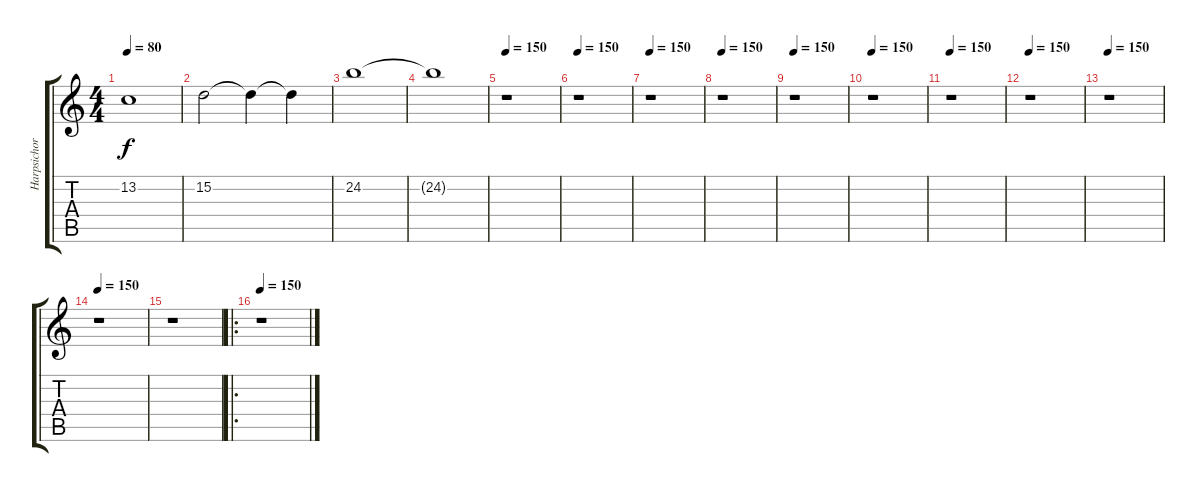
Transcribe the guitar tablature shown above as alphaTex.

\track ("Harpsichord/Harmony" "Harpsichor") {instrument harpsichord}
\staff {score tabs}
\tuning (E4 B3 G3 D3 A2 E2) {hide}
\ts (4 4)
\tempo 80
\clef g2
\ks c
13.2.1{dy f instrument overdrivenguitar} |
15.2.2{instrument overdrivenguitar} 15.2{t}.4 15.2{t}.4 |
24.2.1{instrument overdrivenguitar} |
24.2{t}.1 |
\tempo 150
r.1 |
\tempo 150
r.1 |
\tempo 150
r.1 |
\tempo 150
r.1 |
\tempo 150
r.1 |
\tempo 150
r.1 |
\tempo 150
r.1 |
\tempo 150
r.1 |
\tempo 150
r.1 |
\tempo 150
r.1 |
r.1 |
\ro
\tempo 150
r.1
